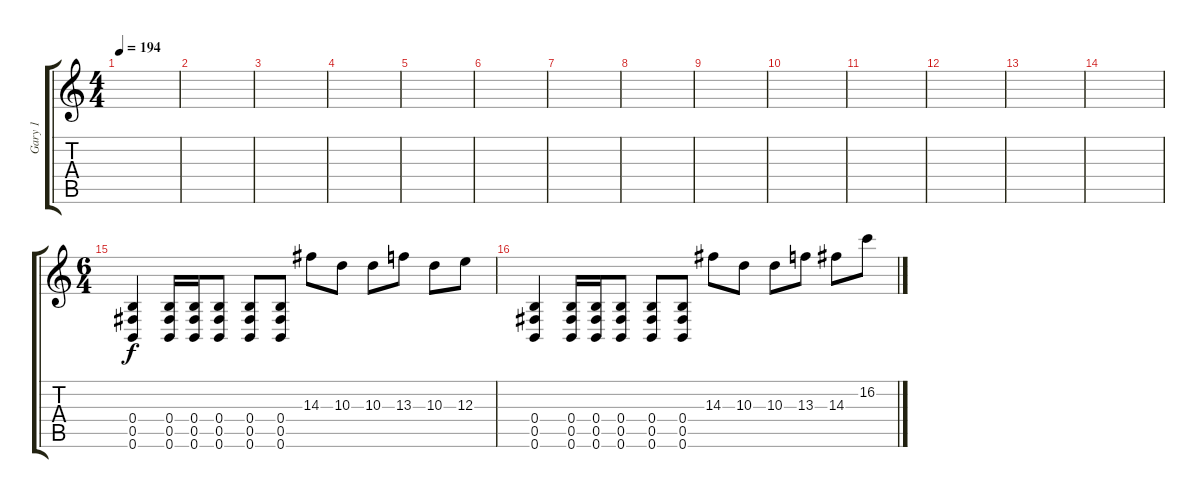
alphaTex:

\track ("Gary 1" "Gary 1") {instrument distortionguitar}
\staff {score tabs}
\tuning (Db4 Ab3 E3 B2 Gb2 B1) {hide}
\ts (4 4)
\tempo 194
\clef g2
\ks c
|
|
|
|
|
|
|
|
|
|
|
|
|
|
\ts (6 4)
(0.4 0.5 0.6).4 (0.4 0.5 0.6).16 (0.4 0.5 0.6).16 (0.4 0.5 0.6).8 (0.4 0.5 0.6).8 (0.4 0.5 0.6).8 14.3.8 10.3.8 10.3.8 13.3.8 10.3.8 12.3.8 |
(0.4 0.5 0.6).4 (0.4 0.5 0.6).16 (0.4 0.5 0.6).16 (0.4 0.5 0.6).8 (0.4 0.5 0.6).8 (0.4 0.5 0.6).8 14.3.8 10.3.8 10.3.8 13.3.8 14.3.8 16.2.8
